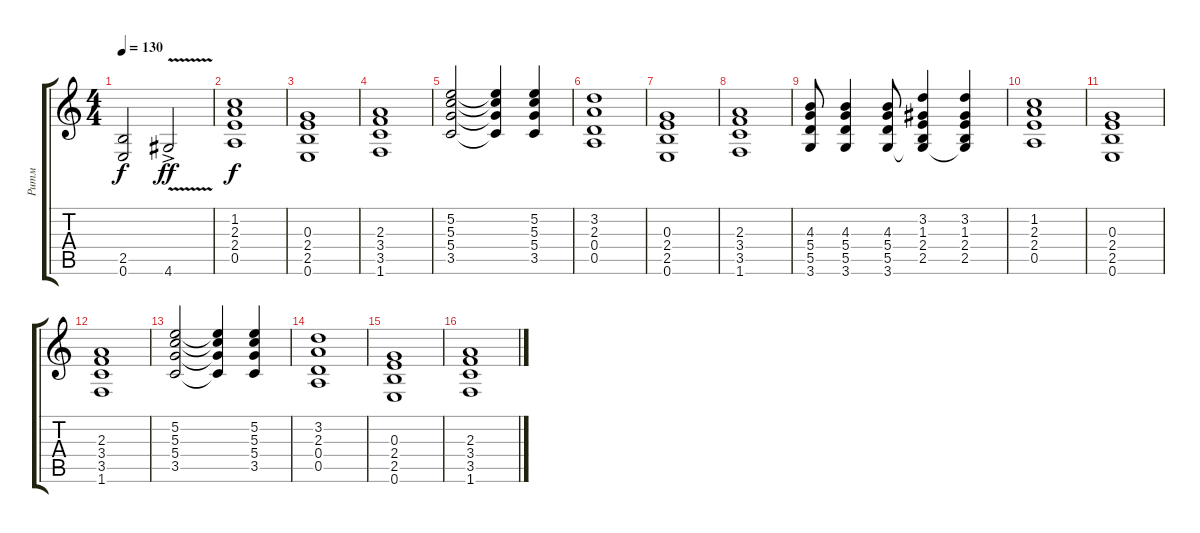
\track ("Ритм" "Ритм") {instrument distortionguitar}
\staff {score tabs}
\tuning (E4 B3 G3 D3 A2 E2) {hide}
\ts (4 4)
\tempo 130
\clef g2
\ks c
(2.5 0.6).2{dy f} 4.6{v ac}.2{dy ff} |
(1.2 2.3 2.4 0.5).1{dy f} |
(0.3 2.4 2.5 0.6).1 |
(2.3 3.4 3.5 1.6).1 |
(5.2 5.3 5.4 3.5).2 (5.2{t} 5.3{t} 5.4{t} 3.5{t}).4 (5.2 5.3 5.4 3.5).4 |
(3.2 2.3 0.4 0.5).1 |
(0.3 2.4 2.5 0.6).1 |
(2.3 3.4 3.5 1.6).1 |
(4.3 5.4 5.5 3.6).8 (4.3 5.4 5.5 3.6).4 (4.3 5.4 5.5 3.6).8 (3.2 1.3 2.4 2.5 3.6{t}).4 (3.2 1.3 2.4 2.5 3.6{t}).4 |
(1.2 2.3 2.4 0.5).1 |
(0.3 2.4 2.5 0.6).1 |
(2.3 3.4 3.5 1.6).1 |
(5.2 5.3 5.4 3.5).2 (5.2{t} 5.3{t} 5.4{t} 3.5{t}).4 (5.2 5.3 5.4 3.5).4 |
(3.2 2.3 0.4 0.5).1 |
(0.3 2.4 2.5 0.6).1 |
(2.3 3.4 3.5 1.6).1
